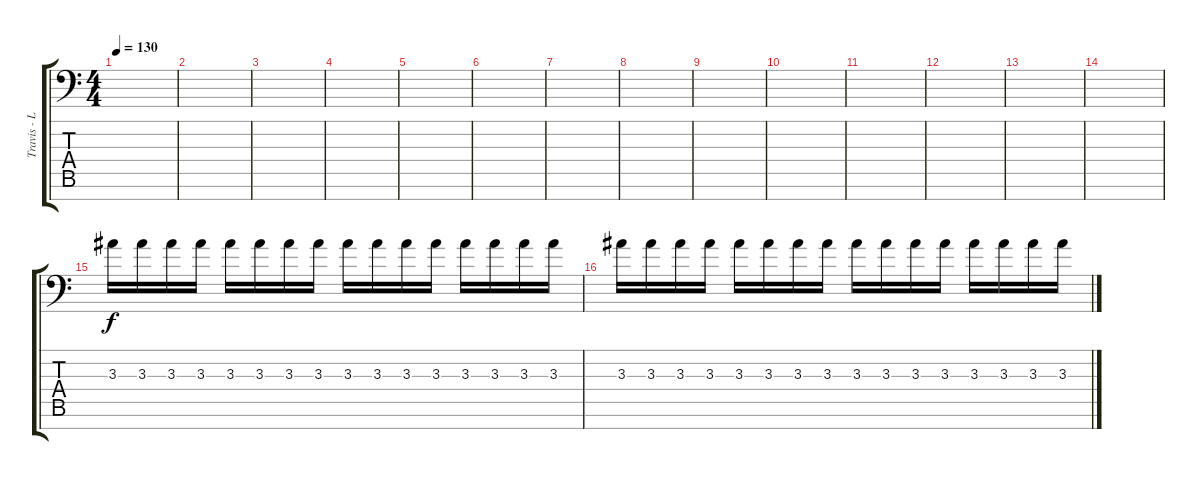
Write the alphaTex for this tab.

\track ("Travis - Lead" "Travis - L") {instrument distortionguitar}
\staff {score tabs}
\tuning (E4 B3 G3 D3 A2 E2 A1) {hide}
\ts (4 4)
\tempo 130
\clef f4
\ks c
|
|
|
|
|
|
|
|
|
|
|
|
|
|
3.3.16 3.3.16 3.3.16 3.3.16 3.3.16 3.3.16 3.3.16 3.3.16 3.3.16 3.3.16 3.3.16 3.3.16 3.3.16 3.3.16 3.3.16 3.3.16 |
3.3.16 3.3.16 3.3.16 3.3.16 3.3.16 3.3.16 3.3.16 3.3.16 3.3.16 3.3.16 3.3.16 3.3.16 3.3.16 3.3.16 3.3.16 3.3.16
